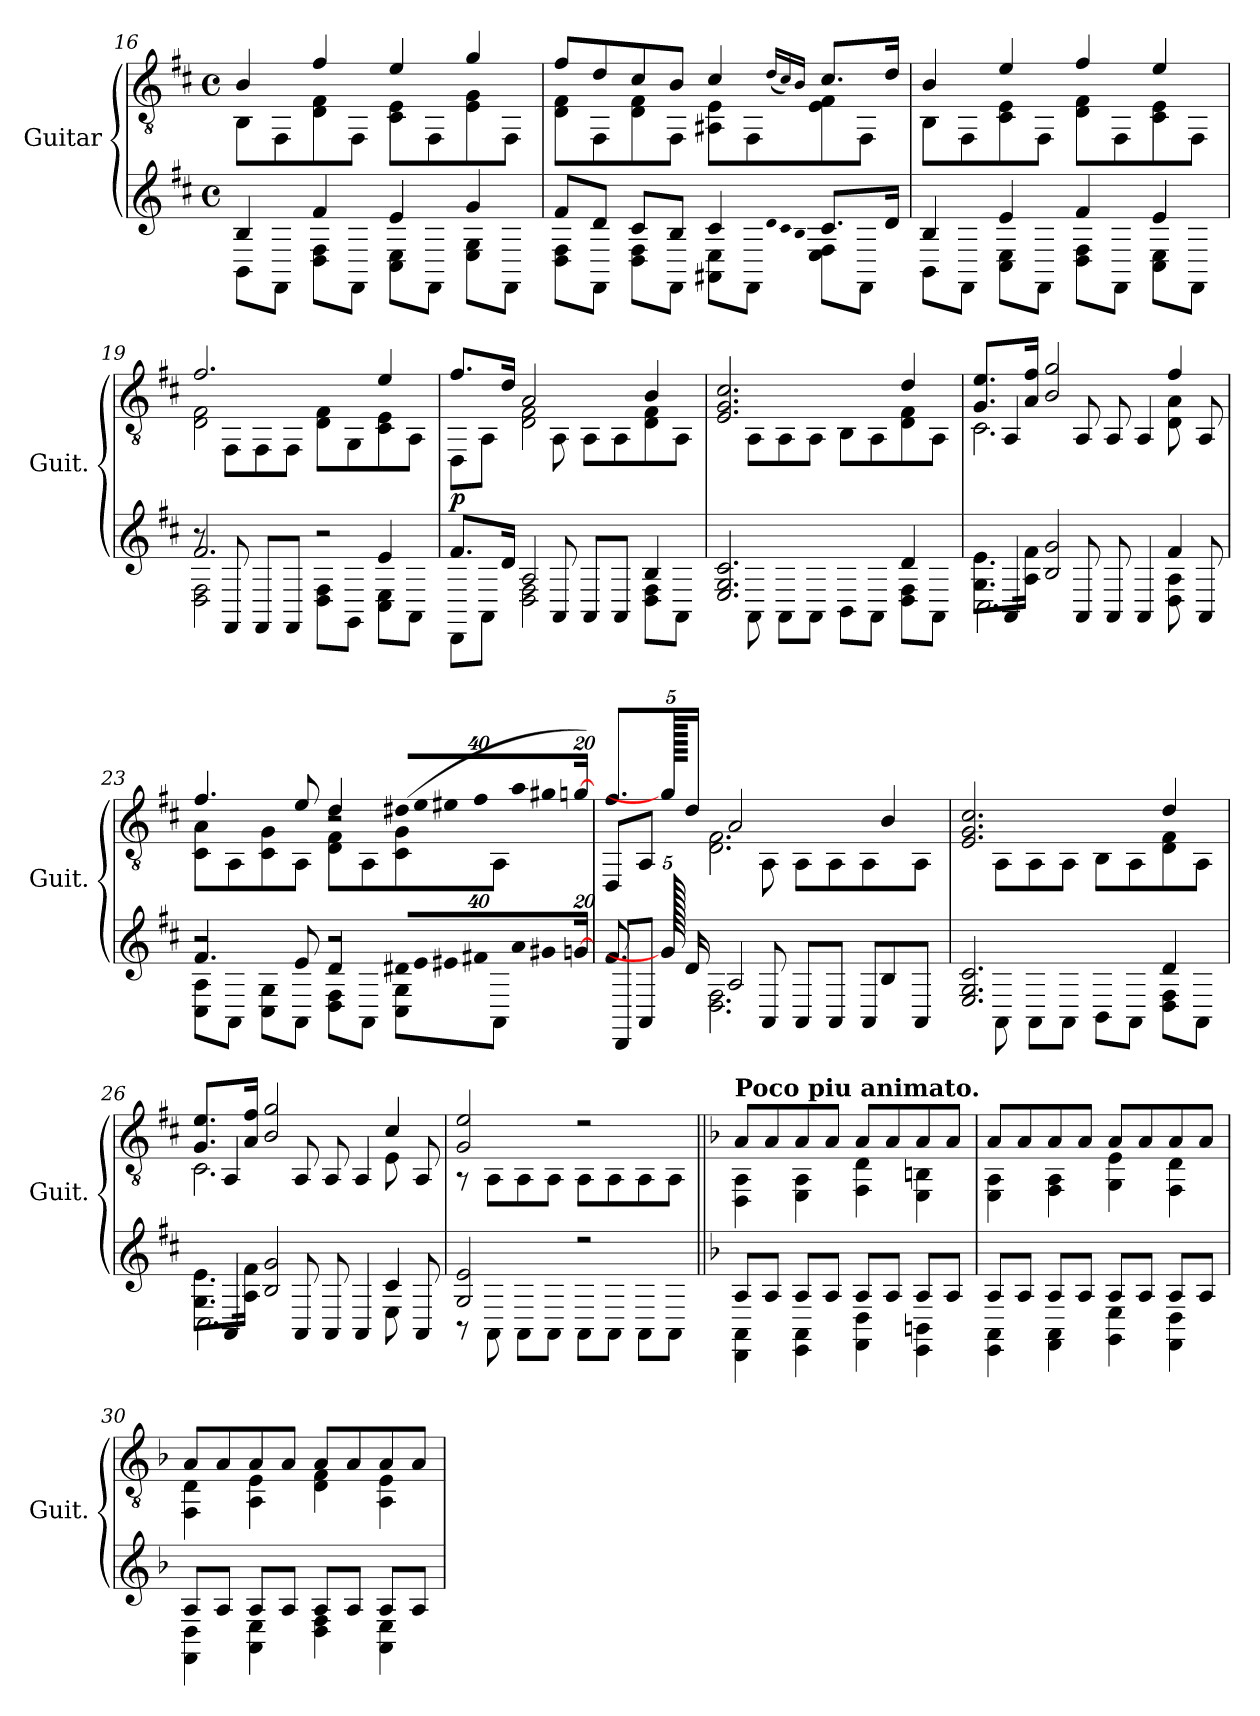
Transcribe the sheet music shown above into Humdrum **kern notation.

**kern	**kern	**dynam
*part1	*part1	*part1
*staff2	*staff1	*staff1/2
*I"Guitar	*	*
*I'Guit.	*	*
*	*clefGv2	*
*k[f#c#]	*k[f#c#]	*
*M4/4	*M4/4	*
*met(c)	*met(c)	*
=16	=16	=16
*^	*^	*
4B	8BBL	4B/	8BB\L	.
.	8FF#J	.	8FF#\	.
4f#	8D\ 8F#\L	4f#/	8D\ 8F#\	.
.	8FF#J	.	8FF#\J	.
4e	8C#\ 8E\L	4e/	8C#\ 8E\L	.
.	8FF#J	.	8FF#\	.
4g	8E\ 8G\L	4g/	8E\ 8G\	.
.	8FF#J	.	8FF#\J	.
!!LO:LB:g=z	!!
=17	=17	=17	=17	=17
8f#L	8D\ 8F#\L	8f#/L	8D\ 8F#\L	.
8dJ	8FF#J	8d/	8FF#\	.
8c#L	8D\ 8F#\L	8c#/	8D\ 8F#\	.
8BJ	8FF#J	8B/J	8FF#\J	.
4c#	8AA#\ 8E\L	4c#/	8AA#X\ 8E\L	.
.	8FF#J	.	8FF#\	.
qd	.	(16qd/LL	.	.
qc#	.	16qc#/)	.	.
qB	.	16qB/JJ	.	.
8.c#L	8E\ 8F#\L	8.c#/L	8E\ 8F#\	.
.	8FF#J	.	8FF#\J	.
16dJk	.	16d/Jk	.	.
=18	=18	=18	=18	=18
4B	8BBL	4B/	8BB\L	.
.	8FF#J	.	8FF#\	.
4e	8C#\ 8E\L	4e/	8C#\ 8E\	.
.	8FF#J	.	8FF#\J	.
4f#	8D\ 8F#\L	4f#/	8D\ 8F#\L	.
.	8FF#J	.	8FF#\	.
4e	8C#\ 8E\L	4e/	8C#\ 8E\	.
.	8FF#J	.	8FF#\J	.
=19	=19	=19	=19	=19
*	*^	*	*^	*
2.f#	2D 2F#	8r	2.f#/	2D\ 2F#\	8ryy	.
.	.	8FF#	.	.	8FF#\L	.
.	.	8FF#L	.	.	8FF#\	.
.	.	8FF#J	.	.	8FF#\J	.
.	2r	8D\ 8F#\L	.	2ryy	8D\ 8F#\L	.
.	.	8GGJ	.	.	8GG\	.
*	*	*	*MM65	*	*	*
4e	.	8C#\ 8E\L	4e/	.	8C#\ 8E\	.
.	.	8AAJ	.	.	8AA\J	.
!!LO:LB:g=z	!!	!!
=20	=20	=20	=20	=20	=20	=20
*	*	*	*MM74	*	*	*
!	!	!	!	!	!	!LO:DY:b
8.f#L	8DDL	4.ryy	8.f#/L	8DD\L	4.ryy	p
.	8AAJ	.	.	8AA\J	.	.
16dJk	.	.	16d/Jk	.	.	.
2A	2D 2F#	.	2A/	2D\ 2F#\	.	.
.	.	8AA	.	.	8AA\	.
.	.	8AAL	.	.	8AA\L	.
.	.	8AAJ	.	.	8AA\	.
4B	4ryy	8D\ 8F#\L	4B/	4ryy	8D\ 8F#\	.
.	.	8AAJ	.	.	8AA\J	.
*	*v	*v	*	*	*	*
*	*	*	*v	*v	*
=21	=21	=21	=21	=21
2.E 2.G 2.c#	8ryy	2.E/ 2.G/ 2.c#/	8ryy	.
.	8AA	.	8AA\L	.
.	8AAL	.	8AA\	.
.	8AAJ	.	8AA\J	.
.	8BBL	.	8BB\L	.
.	8AAJ	.	8AA\	.
4d	8D\ 8F#\L	4d/	8D\ 8F#\	.
.	8AAJ	.	8AA\J	.
=22	=22	=22	=22	=22
*^	*^	*^	*^	*
8.G\ 8.e\L	2.C#	8ryy	2.ryy	8.G/ 8.e/L	2.C#\	8ryy	2.ryy	.
.	.	4AA	.	.	.	4AA/	.	.
16A\ 16f#\Jk	.	.	.	16A/ 16f#/Jk	.	.	.	.
2B 2g	.	.	.	2B/ 2g/	.	.	.	.
.	.	8AA	.	.	.	8AA/	.	.
.	.	8AA	.	.	.	8AA/	.	.
.	.	4AA	.	.	.	4AA/	.	.
4f#	4ryy	.	8D 8A	4f#/	4ryy	.	8D\ 8A\	.
.	.	8AA	8ryy	.	.	8AA/	8ryy	.
*	*	*v	*v	*	*	*	*	*
*	*	*	*	*	*v	*v	*
!!LO:LB:g=z
=23	=23	=23	=23	=23	=23	=23
4.f#	2r	8C#\ 8A\L	4.f#/	2ryy	8C#\ 8A\L	.
.	.	8AAJ	.	.	8AA\	.
.	.	8C#\ 8G\L	.	.	8C#\ 8G\	.
8e	.	8AAJ	8e/	.	8AA\J	.
4d	2r	8D\ 8F#\L	4d/	2r	8D\ 8F#\L	.
.	.	8AAJ	.	.	8AA\	.
*Xbrackettup	*	*	*	*	*	*
!LO:N:vis=16	!	!	!	!	!	!
*	*	*	*Xbrackettup	*	*	*
*	*	*	*MM66	*	*	*
!	!	!	!LO:N:vis=16	!	!	!
640%23d#LL	.	8C#\ 8G\L	(640%23d#X/LL	.	8C#\ 8G\	.
!LO:N:vis=16	!	!	!LO:N:vis=16	!	!	!
640%23e	.	.	640%23e/	.	.	.
!LO:N:vis=16	!	!	!LO:N:vis=16	!	!	!
640%23e#	.	.	640%23e#X/	.	.	.
!LO:N:vis=16	!	!	!LO:N:vis=16	!	!	!
640%23f#XJ	.	.	640%23f#/	.	.	.
.	.	8AAJ	.	.	8AA\J	.
!LO:N:vis=16	!	!	!LO:N:vis=16	!	!	!
640%23aL	.	.	640%23a/	.	.	.
!LO:N:vis=16	!	!	!LO:N:vis=16	!	!	!
640%23g#	.	.	640%23g#X/	.	.	.
[320%11gJJ	.	.	[320%11gn/JJ)	.	.	.
=24	=24	=24	=24	=24	=24	=24
*	*	*	*MM74	*	*	*
8.f#	4ryy	8DDL	8.f#/L	4ryy	8DD/L	.
.	.	8AAJ	.	.	8AA/J	.
640g]	.	.	640g/JJ]	.	.	.
16d	.	.	16d/Jk	.	.	.
.	2.D 2.F#	8ryy	.	2.D\ 2.F#\	8ryy	.
2A	.	.	2A/	.	.	.
.	.	8AA	.	.	8AA\	.
.	.	8AAL	.	.	8AA\L	.
.	.	8AAJ	.	.	8AA\	.
.	.	8AAL	.	.	8AA\	.
4B	.	.	4B/	.	.	.
.	.	8AAJ	.	.	8AA\J	.
.	640ryy	640ryy	.	640ryy	640ryy	.
*	*v	*v	*	*	*	*
*	*	*	*v	*v	*
=25	=25	=25	=25	=25
2.E 2.G 2.c#	8ryy	2.E/ 2.G/ 2.c#/	8ryy	.
.	8AA	.	8AA\L	.
.	8AAL	.	8AA\	.
.	8AAJ	.	8AA\J	.
.	8BBL	.	8BB\L	.
.	8AAJ	.	8AA\	.
4d	8D\ 8F#\L	4d/	8D\ 8F#\	.
.	8AAJ	.	8AA\J	.
!!LO:LB:g=z
=26	=26	=26	=26	=26
*^	*^	*^	*^	*
8.G\ 8.e\L	2.C#	8ryy	2.ryy	8.G/ 8.e/L	2.C#\	8ryy	2.ryy	.
.	.	4AA	.	.	.	4AA/	.	.
16A\ 16f#\Jk	.	.	.	16A/ 16f#/Jk	.	.	.	.
2B 2g	.	.	.	2B/ 2g/	.	.	.	.
.	.	8AA	.	.	.	8AA/	.	.
.	.	8AA	.	.	.	8AA/	.	.
.	.	4AA	.	.	.	4AA/	.	.
4c#	4ryy	.	8E	4c#/	4ryy	.	8E\	.
.	.	8AA	8ryy	.	.	8AA/	8ryy	.
*	*v	*v	*v	*	*	*	*	*
*	*	*	*v	*v	*v	*
=27	=27	=27	=27	=27
2G 2e	8r	2G/ 2e/	8r	.
.	8AA	.	8AA\L	.
.	8AAL	.	8AA\	.
.	8AAJ	.	8AA\J	.
2r	8AAL	2r	8AA\L	.
.	8AAJ	.	8AA\	.
.	8AAL	.	8AA\	.
.	8AAJ	.	8AA\J	.
=28||	=28||	=28||	=28||	=28||
*k[b-]	*	*k[b-]	*	*
*	*	*MM81	*	*
!	!	!LO:TX:a:B:t=Poco piu animato.	!	!
8AL	4DD 4AA	8A/L	4DD\ 4AA\	.
8AJ	.	8A/	.	.
8AL	4EE 4AA	8A/	4EE\ 4AA\	.
8AJ	.	8A/J	.	.
8AL	4FF 4D	8A/L	4FF\ 4D\	.
8AJ	.	8A/	.	.
8AL	4EE 4BB	8A/	4EE\ 4BBn\	.
8AJ	.	8A/J	.	.
=29	=29	=29	=29	=29
8AL	4EE 4AA	8A/L	4EE\ 4AA\	.
8AJ	.	8A/	.	.
8AL	4FF 4AA	8A/	4FF\ 4AA\	.
8AJ	.	8A/J	.	.
8AL	4GG 4E	8A/L	4GG\ 4E\	.
8AJ	.	8A/	.	.
8AL	4FF 4D	8A/	4FF\ 4D\	.
8AJ	.	8A/J	.	.
!!LO:PB:g=z	!!
=30	=30	=30	=30	=30
8AL	4FF 4D	8A/L	4FF\ 4D\	.
8AJ	.	8A/	.	.
8AL	4AA 4E	8A/	4AA\ 4E\	.
8AJ	.	8A/J	.	.
8AL	4D 4F	8A/L	4D\ 4F\	.
8AJ	.	8A/	.	.
8AL	4AA 4E	8A/	4AA\ 4E\	.
8AJ	.	8A/J	.	.
*v	*v	*	*	*
*	*v	*v	*
=	=	=
*-	*-	*-
